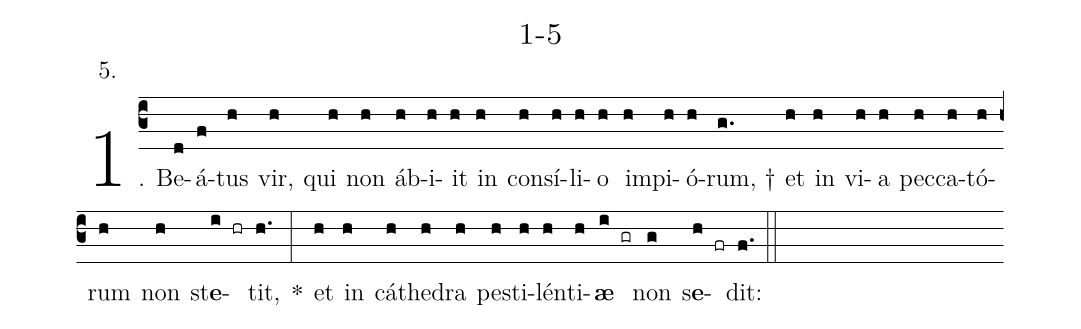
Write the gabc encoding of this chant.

name: 1-5;
annotation: 5.;
%%
(c3)1. Be(d)á(f)tus(h) vir,(h) qui(h) non(h) áb(h)i(h)it(h) in(h) con(h)sí(h)li(h)o(h) im(h)pi(h)ó(h)rum, †(g.) et(h) in(h) vi(h)a(h) pec(h)ca(h)tó(h)rum(h) non(h) st<b>e</b>(i hr)tit,(h.) *(:) et(h) in(h) cá(h)the(h)dra(h) pes(h)ti(h)lén(h)ti(h)<b>æ</b>(i gr) non(g) s<b>e</b>(h fr)dit:(f.) (::)
